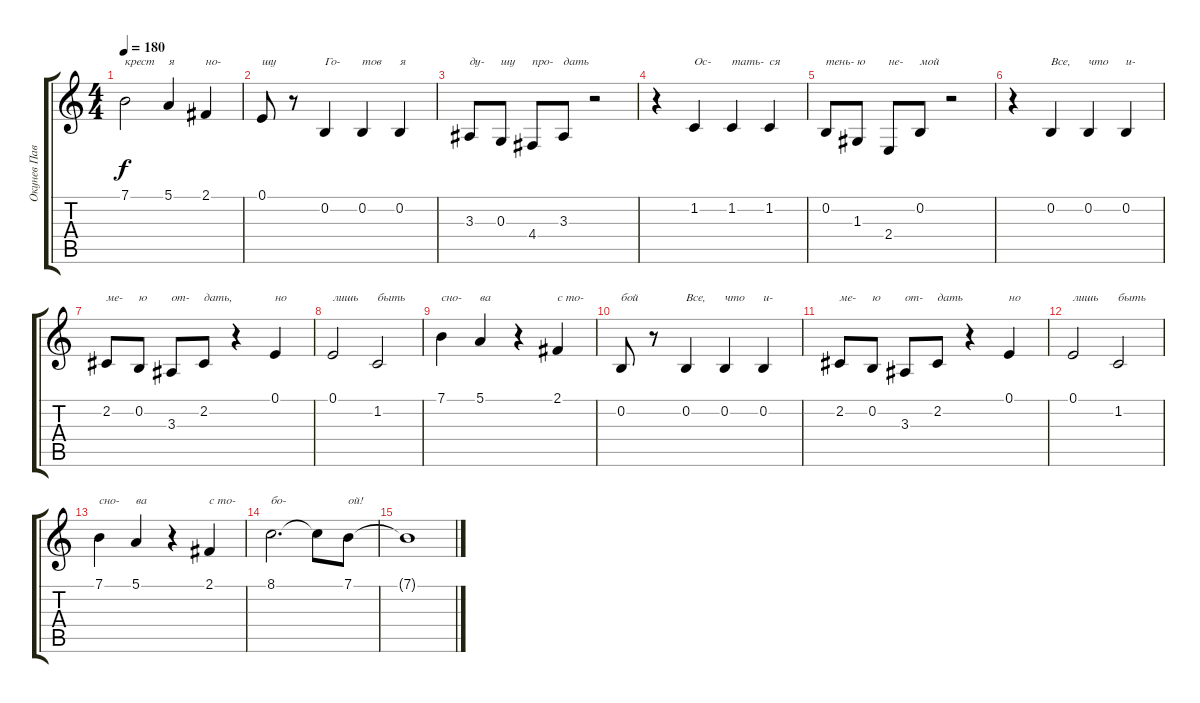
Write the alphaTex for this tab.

\track ("Окунев Павел" "Окунев Пав") {instrument bassoon}
\staff {score tabs}
\tuning (E4 B3 G3 D3 A2 E2) {hide}
\ts (4 4)
\tempo 180
\clef g2
\ks c
7.1.2{txt "крест" dy f} 5.1.4{txt "я"} 2.1.4{txt "но-"} |
0.1.8{txt "шу"} r.8 0.2.4{txt "Го-"} 0.2.4{txt "тов"} 0.2.4{txt "я"} |
3.3.8{txt "ду-"} 0.3.8{txt "шу"} 4.4.8{txt "про-"} 3.3.8{txt "дать"} r.2 |
r.4 1.2.4{txt "Ос-"} 1.2.4{txt "тать-"} 1.2.4{txt "ся"} |
0.2.8{txt "тень-"} 1.3.8{txt "ю"} 2.4.8{txt "не-"} 0.2.8{txt "мой"} r.2 |
r.4 0.2.4{txt "Все,"} 0.2.4{txt "что"} 0.2.4{txt "и-"} |
2.2.8{txt "ме-"} 0.2.8{txt "ю"} 3.3.8{txt "от-"} 2.2.8{txt "дать,"} r.4 0.1.4{txt "но"} |
0.1.2{txt "лишь"} 1.2.2{txt "быть"} |
7.1.4{txt "сно-"} 5.1.4{txt "ва"} r.4 2.1.4{txt "с то-"} |
0.2.8{txt "бой"} r.8 0.2.4{txt "Все,"} 0.2.4{txt "что"} 0.2.4{txt "и-"} |
2.2.8{txt "ме-"} 0.2.8{txt "ю"} 3.3.8{txt "от-"} 2.2.8{txt "дать"} r.4 0.1.4{txt "но"} |
0.1.2{txt "лишь"} 1.2.2{txt "быть"} |
7.1.4{txt "сно-"} 5.1.4{txt "ва"} r.4 2.1.4{txt "с то-"} |
8.1.2{d txt "бо-"} 8.1{t}.8 7.1.8{txt "ой!"} |
7.1{t}.1
